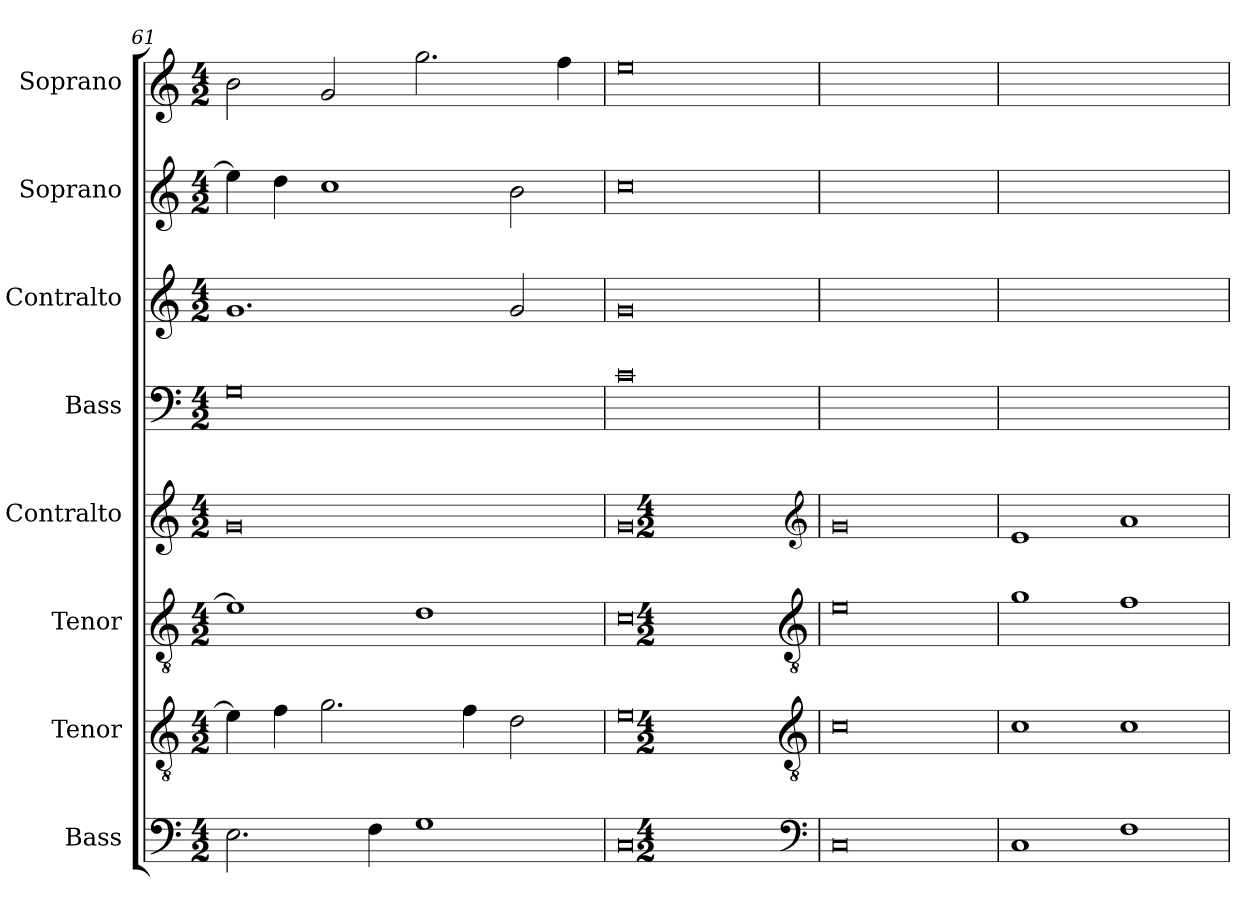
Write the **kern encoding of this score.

**kern	**kern	**kern	**kern	**kern	**kern	**kern	**kern
*part8	*part7	*part6	*part5	*part4	*part3	*part2	*part1
*staff8	*staff7	*staff6	*staff5	*staff4	*staff3	*staff2	*staff1
*I"Bass	*I"Tenor	*I"Tenor	*I"Contralto	*I"Bass	*I"Contralto	*I"Soprano	*I"Soprano
*I'B	*I'T	*I'T	*I'A	*I'B	*I'A	*I'S	*I'S
*clefF4	*clefGv2	*clefGv2	*clefG2	*clefF4	*clefG2	*clefG2	*clefG2
*k[]	*k[]	*k[]	*k[]	*k[]	*k[]	*k[]	*k[]
*G:mix	*G:mix	*G:mix	*G:mix	*G:mix	*G:mix	*G:mix	*G:mix
*M4/2	*M4/2	*M4/2	*M4/2	*M4/2	*M4/2	*M4/2	*M4/2
=61	=61	=61	=61	=61	=61	=61	=61
2.E	4e]	1e]	0g	0G	1.g	4ee]	2b
.	4f	.	.	.	.	4dd	.
.	2.g	.	.	.	.	1cc	2g
4F	.	.	.	.	.	.	.
1G	.	1d	.	.	.	.	2.gg
.	4f	.	.	.	.	.	.
.	2d	.	.	.	2g	2b	.
.	.	.	.	.	.	.	4ff
=62	=62	=62	=62	=62	=62	=62	=62
0C	0e	0c	0g	0c	0g	0cc	0ee
*clefF4	*clefGv2	*clefGv2	*clefG2	*	*	*	*
*k[]	*k[]	*k[]	*k[]	*	*	*	*
*G:mix	*G:mix	*G:mix	*G:mix	*	*	*	*
*M4/2	*M4/2	*M4/2	*M4/2	*	*	*	*
=63	=63	=63	=63	=63	=63	=63	=63
0C	0c	0e	0g	0ryy	0ryy	0ryy	0ryy
=64	=64	=64	=64	=64	=64	=64	=64
1C	1c	1g	1e	0ryy	0ryy	0ryy	0ryy
1F	1c	1f	1a	.	.	.	.
=	=	=	=	=	=	=	=
*-	*-	*-	*-	*-	*-	*-	*-
